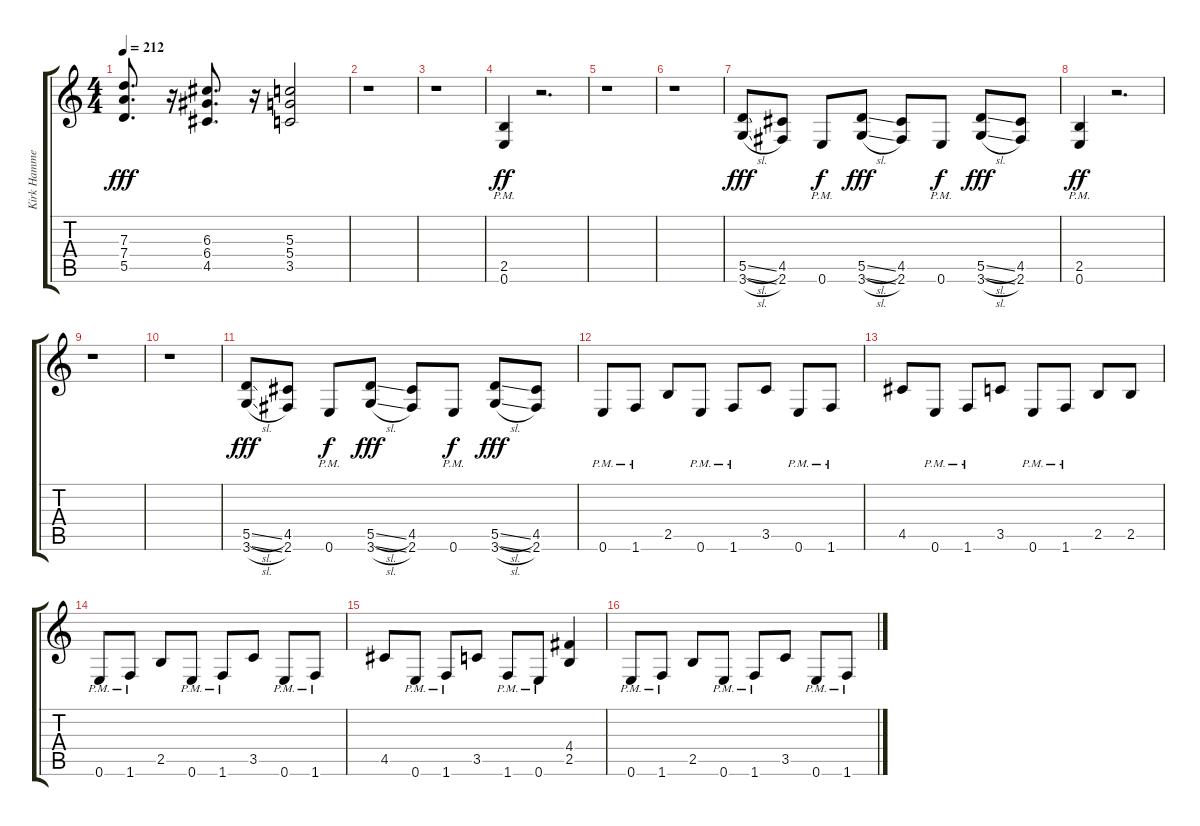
\track ("Kirk Hammett" "Kirk Hamme") {instrument distortionguitar}
\staff {score tabs}
\tuning (E4 B3 G3 D3 A2 E2) {hide}
\ts (4 4)
\tempo 212
\clef g2
\ks c
(7.3 7.4 5.5).8{d dy fff} r.16 (6.3 6.4 4.5).8{d} r.16 (5.3 5.4 3.5).2 |
r.1 |
r.1 |
(2.5{pm} 0.6{pm}).4{dy ff} r.2{d} |
r.1 |
r.1 |
(5.5{sl} 3.6{sl}).8{dy fff} (4.5 2.6).8 0.6{pm}.8{dy f} (5.5{sl} 3.6{sl}).8{dy fff} (4.5 2.6).8 0.6{pm}.8{dy f} (5.5{sl} 3.6{sl}).8{dy fff} (4.5 2.6).8 |
(2.5{pm} 0.6{pm}).4{dy ff} r.2{d} |
r.1 |
r.1 |
(5.5{sl} 3.6{sl}).8{dy fff} (4.5 2.6).8 0.6{pm}.8{dy f} (5.5{sl} 3.6{sl}).8{dy fff} (4.5 2.6).8 0.6{pm}.8{dy f} (5.5{sl} 3.6{sl}).8{dy fff} (4.5 2.6).8 |
0.6{pm}.8 1.6{pm}.8 2.5.8 0.6{pm}.8 1.6{pm}.8 3.5.8 0.6{pm}.8 1.6{pm}.8 |
4.5.8 0.6{pm}.8 1.6{pm}.8 3.5.8 0.6{pm}.8 1.6{pm}.8 2.5.8 2.5.8 |
0.6{pm}.8 1.6{pm}.8 2.5.8 0.6{pm}.8 1.6{pm}.8 3.5.8 0.6{pm}.8 1.6{pm}.8 |
4.5.8 0.6{pm}.8 1.6{pm}.8 3.5.8 1.6{pm}.8 0.6{pm}.8 (4.4 2.5).4 |
0.6{pm}.8 1.6{pm}.8 2.5.8 0.6{pm}.8 1.6{pm}.8 3.5.8 0.6{pm}.8 1.6{pm}.8
